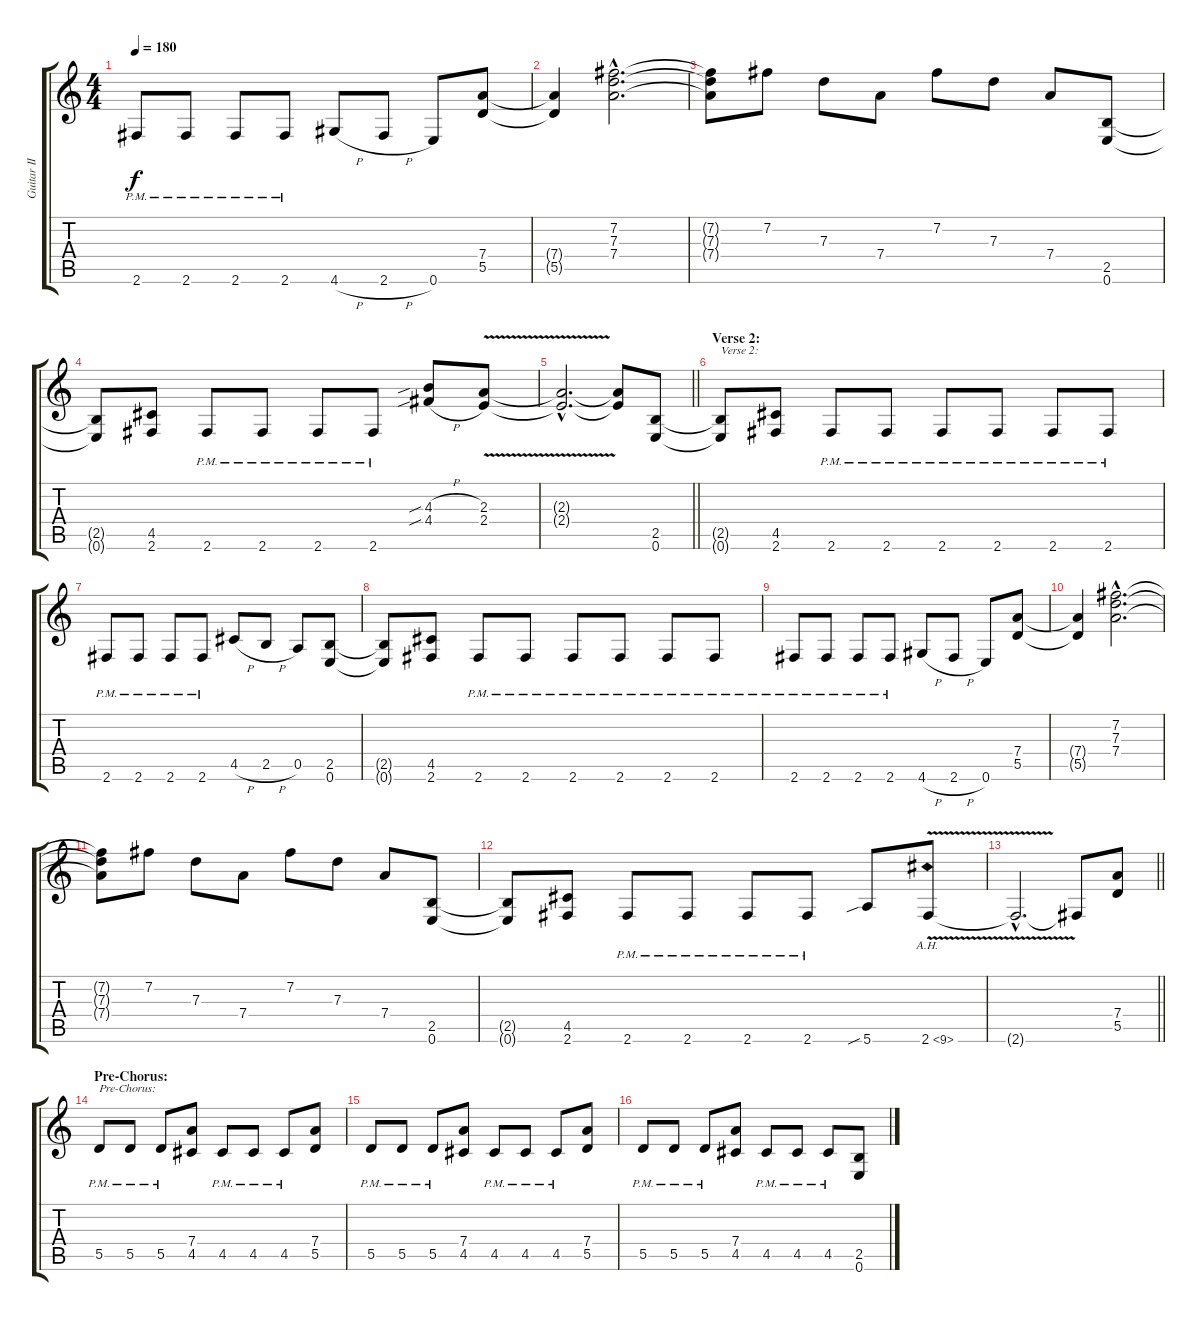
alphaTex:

\track ("Guitar II" "Guitar II") {instrument distortionguitar}
\staff {score tabs}
\tuning (E4 B3 G3 D3 A2 E2) {hide}
\ts (4 4)
\tempo 180
\clef g2
\ks c
2.6{pm}.8{dy f} 2.6{pm}.8 2.6{pm}.8 2.6{pm}.8 4.6{h}.8 2.6{h}.8 0.6.8 (7.4 5.5).8 |
(7.4{t} 5.5{t}).4 (7.2{hac} 7.3{hac} 7.4{hac}).2{d} |
(7.2{t} 7.3{t} 7.4{t}).8 7.2.8 7.3.8 7.4.8 7.2.8 7.3.8 7.4.8 (2.5 0.6).8 |
(2.5{t} 0.6{t}).8 (4.5 2.6).8 2.6{pm}.8 2.6{pm}.8 2.6{pm}.8 2.6{pm}.8 (4.3{sib h} 4.4{sib h}).8 (2.3{v} 2.4).8 |
\barLineRight lightlight
(2.3{hac t} 2.4{hac t}).2{d} (2.3{t} 2.4{t}).8 (2.5 0.6).8 |
\section ("" "Verse 2:")
(2.5{t} 0.6{t}).8{txt "Verse 2:"} (4.5 2.6).8 2.6{pm}.8 2.6{pm}.8 2.6{pm}.8 2.6{pm}.8 2.6{pm}.8 2.6{pm}.8 |
2.6{pm}.8 2.6{pm}.8 2.6{pm}.8 2.6{pm}.8 4.5{h}.8 2.5{h}.8 0.5.8 (2.5 0.6).8 |
(2.5{t} 0.6{t}).8 (4.5 2.6).8 2.6{pm}.8 2.6{pm}.8 2.6{pm}.8 2.6{pm}.8 2.6{pm}.8 2.6{pm}.8 |
2.6{pm}.8 2.6{pm}.8 2.6{pm}.8 2.6{pm}.8 4.6{h}.8 2.6{h}.8 0.6.8 (7.4 5.5).8 |
(7.4{t} 5.5{t}).4 (7.2{hac} 7.3{hac} 7.4{hac}).2{d} |
(7.2{t} 7.3{t} 7.4{t}).8 7.2.8 7.3.8 7.4.8 7.2.8 7.3.8 7.4.8 (2.5 0.6).8 |
(2.5{t} 0.6{t}).8 (4.5 2.6).8 2.6{pm}.8 2.6{pm}.8 2.6{pm}.8 2.6{pm}.8 5.6{sib}.8 2.6{ah 7 v}.8 |
\barLineRight lightlight
2.6{hac t}.2{d} 2.6{t}.8 (7.4 5.5).8 |
\section ("" "Pre-Chorus:")
5.5{pm}.8{txt "Pre-Chorus:"} 5.5{pm}.8 5.5{pm}.8 (7.4 4.5).8 4.5{pm}.8 4.5{pm}.8 4.5{pm}.8 (7.4 5.5).8 |
5.5{pm}.8 5.5{pm}.8 5.5{pm}.8 (7.4 4.5).8 4.5{pm}.8 4.5{pm}.8 4.5{pm}.8 (7.4 5.5).8 |
5.5{pm}.8 5.5{pm}.8 5.5{pm}.8 (7.4 4.5).8 4.5{pm}.8 4.5{pm}.8 4.5{pm}.8 (2.5 0.6).8
